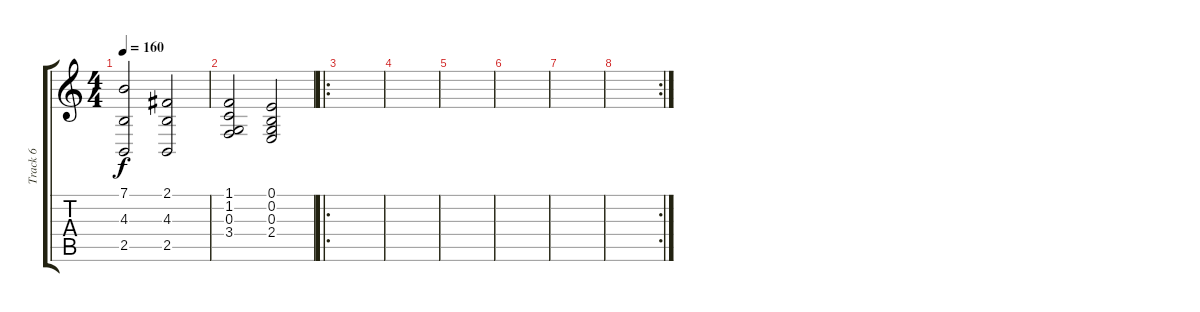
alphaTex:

\track ("Track 6" "Track 6") {instrument stringensemble1}
\staff {score tabs}
\tuning (E4 B3 G3 D3 A2 E2) {hide}
\ts (4 4)
\tempo 160
\clef g2
\ks c
(7.1 4.3 2.5).2{dy f} (2.1 4.3 2.5).2 |
(1.1 1.2 0.3 3.4).2 (0.1 0.2 0.3 2.4).2 |
\ro
|
|
|
|
|
\rc 2
